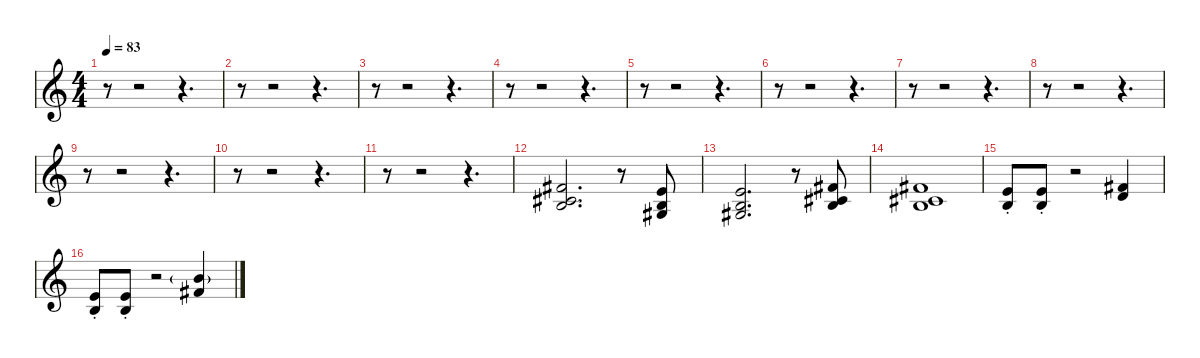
\defaultSystemsLayout 4
\hideDynamics
\bracketExtendMode nobrackets
\singleTrackTrackNamePolicy hidden
\multiTrackTrackNamePolicy hidden
\firstSystemTrackNameMode fullname
\firstSystemTrackNameOrientation horizontal
\otherSystemsTrackNameOrientation horizontal
\track ("Synthé" "pno.") {instrument honkytonkpiano}
\staff {score}
\tuning (E4 B3 G3 D3 A2 B1)
\ts (4 4)
\tempo 83
\clef g2
\ks c
r.8{dy f beam Down} r.2{beam Down} r.4{d beam Down} |
r.8{beam Down} r.2{beam Down} r.4{d beam Down} |
r.8{beam Down} r.2{beam Down} r.4{d beam Down} |
r.8{beam Down} r.2{beam Down} r.4{d beam Down} |
r.8{beam Down} r.2{beam Down} r.4{d beam Down} |
r.8{beam Down} r.2{beam Down} r.4{d beam Down} |
r.8{beam Down} r.2{beam Down} r.4{d beam Down} |
r.8{beam Down} r.2{beam Down} r.4{d beam Down} |
r.8{beam Down} r.2{beam Down} r.4{d beam Down} |
r.8{beam Down} r.2{beam Down} r.4{d beam Down} |
r.8{beam Down} r.2{beam Down} r.4{d beam Down} |
(2.1{acc #} 2.2{acc #} 4.3).2{d beam Up} r.8{beam Up} (0.1 0.2 1.3{acc #}).8{beam Up} |
(0.1 0.2 1.3{acc #}).2{d beam Up} r.8{beam Up} (2.1{acc #} 2.2{acc #} 4.3).8{beam Up} |
(2.1{acc #} 2.2{acc #} 4.3).1{beam Up} |
(5.2{st} 4.3{st}).8{beam Up} (5.2{st} 4.3{st}).8{beam Up} r.2{beam Up} (7.2{acc #} 7.3).4{beam Up} |
(5.2{st} 4.3{st}).8{beam Up} (5.2{st} 4.3{st}).8{beam Up} r.2{beam Up} (7.1{g} 7.2{acc #}).4{beam Up}
